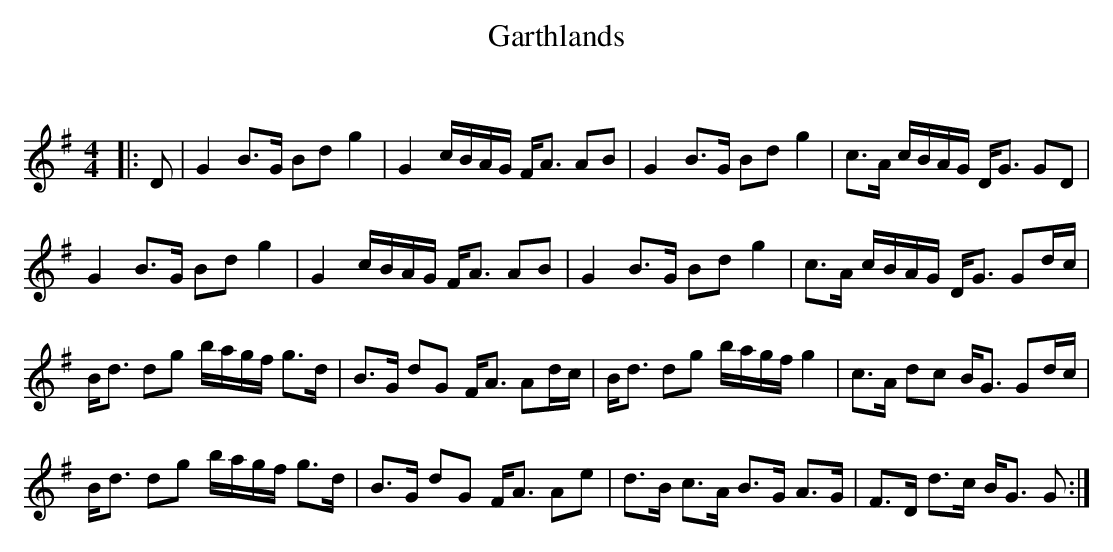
X:1
T: Garthlands
C:
Q: 128
K:G
M:4/4
L:1/16
|:D2|G4 B3G B2d2 g4|G4 cBAG FA3 A2B2|G4 B3G B2d2 g4|c3A cBAG DG3 G2D2|
G4 B3G B2d2 g4|G4 cBAG FA3 A2B2|G4 B3G B2d2 g4|c3A cBAG DG3 G2dc|
Bd3 d2g2 bagf g3d|B3G d2G2 FA3 A2dc|Bd3 d2g2 bagf g4|c3A d2c2 BG3 G2dc|
Bd3 d2g2 bagf g3d|B3G d2G2 FA3 A2e2|d3B c3A B3G A3G|F3D d3c BG3 G2:|
